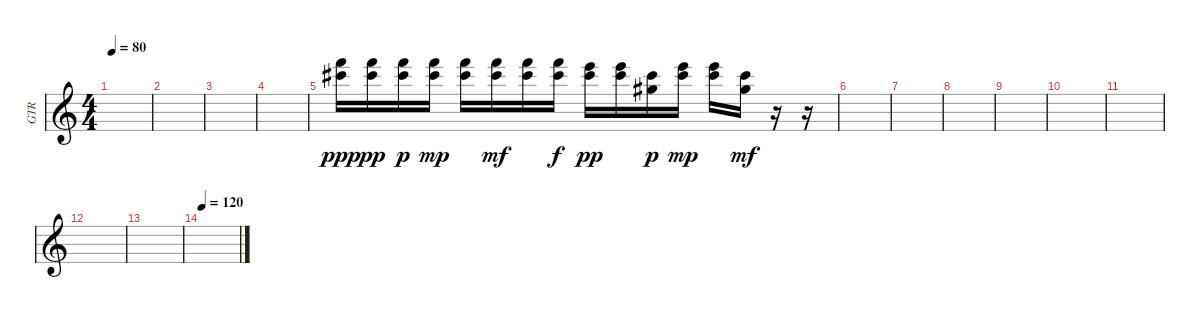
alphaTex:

\track ("GTR" "GTR") {instrument electricguitarclean}
\staff {score}
\tuning (Eb4 Bb3 Gb3 Db3 Ab2 Eb2) {hide}
\ts (4 4)
\tempo 80
\clef g2
\ks c
|
|
|
|
(14.1 15.2).16{dy ppp} (14.1 15.2).16{dy pp} (14.1 15.2).16{dy p} (14.1 15.2).16{dy mp} (14.1 15.2).16 (14.1 15.2).16{dy mf} (14.1 15.2).16 (14.1 15.2).16{dy f} (13.1 15.2).16{dy pp} (13.1 15.2).16 (15.2 14.3).16{dy p} (13.1 15.2).16{dy mp} (13.1 15.2).16 (15.2 14.3).16{dy mf} r.16 r.16 |
|
|
|
|
|
|
|
|
\tempo 120
